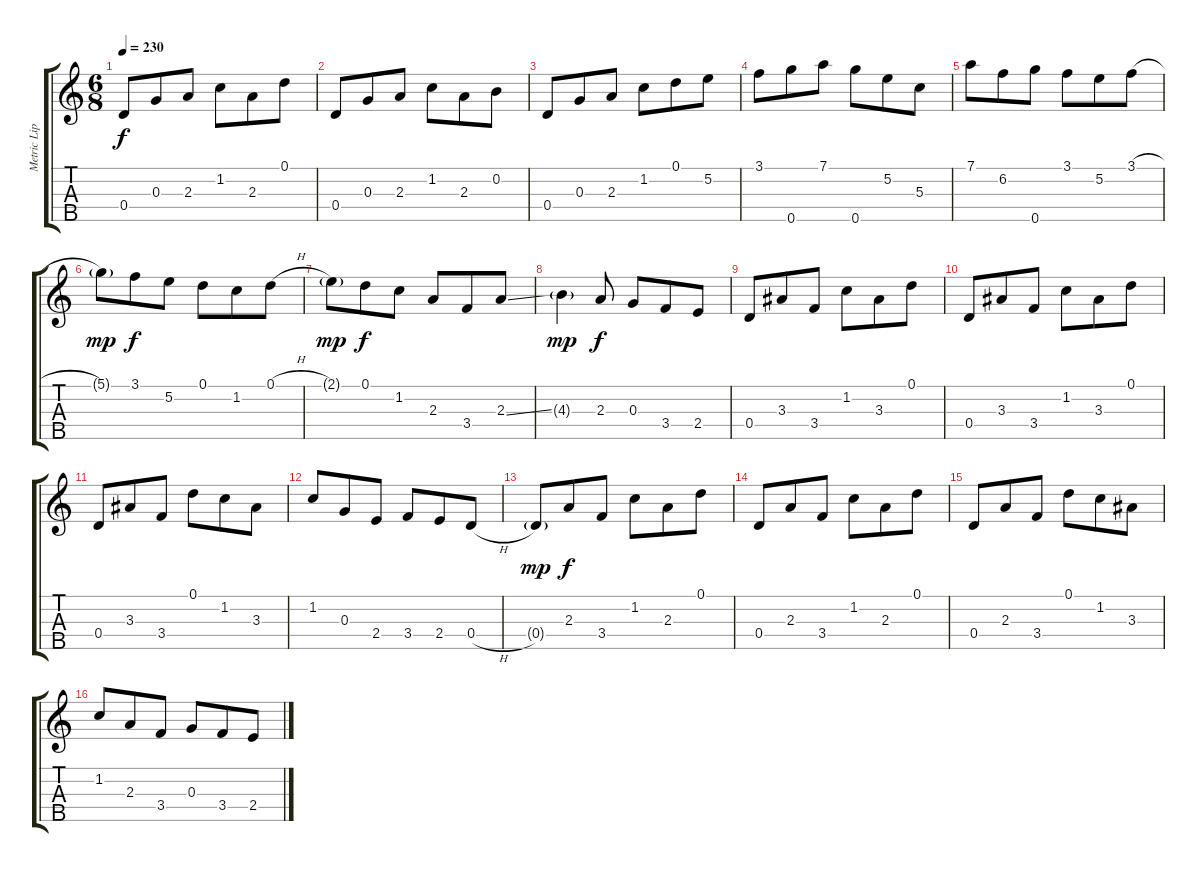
\track ("Metric Lips" "Metric Lip") {instrument banjo}
\staff {score tabs}
\tuning (D4 B3 G3 D3 G4) {hide}
\displaytranspose 12
\ts (6 8)
\tempo 230
\clef g2
\ks c
0.4.8{dy f} 0.3.8 2.3.8 1.2.8 2.3.8 0.1.8 |
0.4.8 0.3.8 2.3.8 1.2.8 2.3.8 0.2.8 |
0.4.8 0.3.8 2.3.8 1.2.8 0.1.8 5.2.8 |
3.1.8 0.5.8 7.1.8 0.5.8 5.2.8 5.3.8 |
7.1.8 6.2.8 0.5.8 3.1.8 5.2.8 3.1{h}.8 |
5.1{g}.8{dy mp} 3.1.8{dy f} 5.2.8 0.1.8 1.2.8 0.1{h}.8 |
2.1{g}.8{dy mp} 0.1.8{dy f} 1.2.8 2.3.8 3.4.8 2.3{ss}.8 |
4.3{g}.4{dy mp} 2.3.8{dy f} 0.3.8 3.4.8 2.4.8 |
0.4.8 3.3.8 3.4.8 1.2.8 3.3.8 0.1.8 |
0.4.8 3.3.8 3.4.8 1.2.8 3.3.8 0.1.8 |
0.4.8 3.3.8 3.4.8 0.1.8 1.2.8 3.3.8 |
1.2.8 0.3.8 2.4.8 3.4.8 2.4.8 0.4{h}.8 |
0.4{g}.8{dy mp} 2.3.8{dy f} 3.4.8 1.2.8 2.3.8 0.1.8 |
0.4.8 2.3.8 3.4.8 1.2.8 2.3.8 0.1.8 |
0.4.8 2.3.8 3.4.8 0.1.8 1.2.8 3.3.8 |
1.2.8 2.3.8 3.4.8 0.3.8 3.4.8 2.4{h}.8
